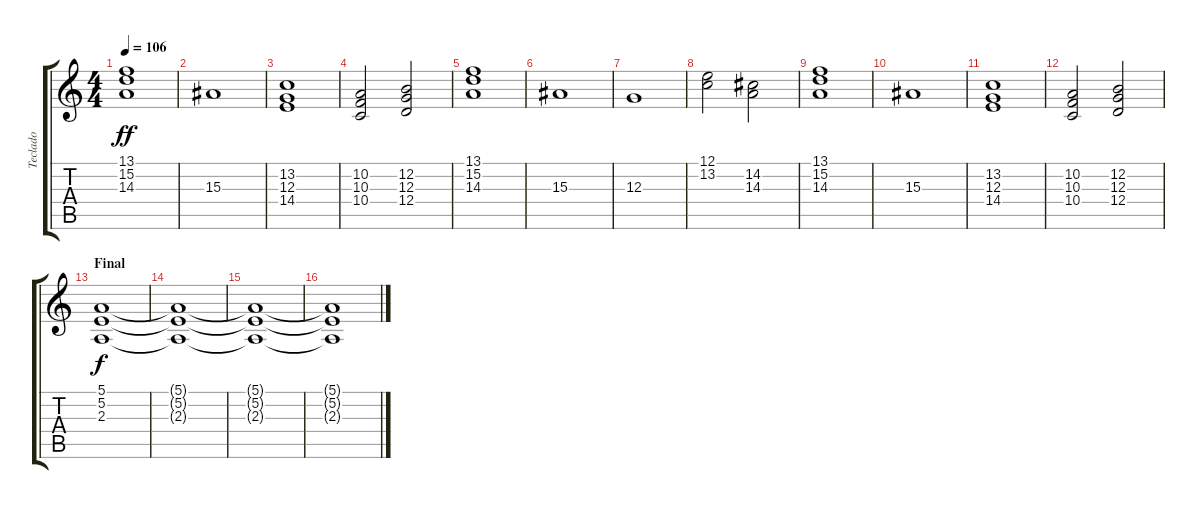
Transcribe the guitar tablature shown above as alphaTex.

\track ("Teclado" "Teclado") {instrument stringensemble1}
\staff {score tabs}
\tuning (E4 B3 G3 D3 A2 E2) {hide}
\ts (4 4)
\tempo 106
\clef g2
\ks c
(13.1 15.2 14.3).1{dy ff} |
15.3.1 |
(13.2 12.3 14.4).1 |
(10.2 10.3 10.4).2 (12.2 12.3 12.4).2 |
(13.1 15.2 14.3).1{volume 11 instrument stringensemble1} |
15.3.1 |
12.3.1 |
(12.1 13.2).2 (14.2 14.3).2 |
(13.1 15.2 14.3).1 |
15.3.1 |
(13.2 12.3 14.4).1 |
(10.2 10.3 10.4).2 (12.2 12.3 12.4).2 |
\section ("" "Final")
(5.1 5.2 2.3).1{dy f volume 10} |
(5.1{t} 5.2{t} 2.3{t}).1 |
(5.1{t} 5.2{t} 2.3{t}).1 |
(5.1{t} 5.2{t} 2.3{t}).1
